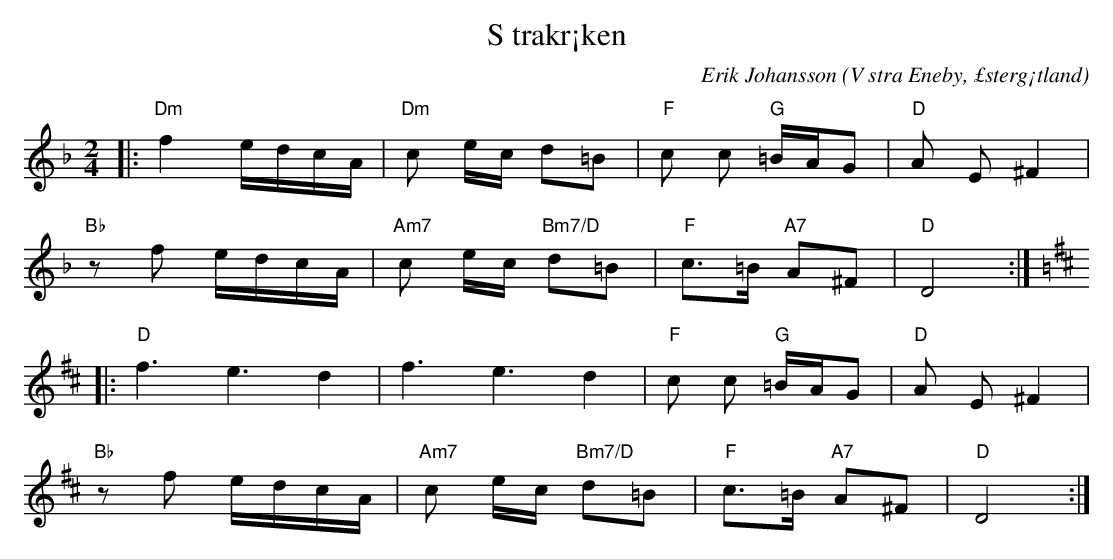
X:1
T:S trakr¡ken
C:Erik Johansson
O:V stra Eneby, £sterg¡tland
Q:90
M:2/4
L:1/8
K:Dm
|:"Dm"f2 e/d/c/A/ |"Dm"c e/c/ d=B| "F" c c "G" =B/A/G | "D" A E ^F2 |
"Bb" zf e/d/c/A/ |"Am7"c e/c/ "Bm7/D"d=B| "F" c>=B  "A7" A^F | "D" D4 :|
K:D
|:"D" f3 e3 d2 |f3 e3 d2| "F" c c "G" =B/A/G | "D" A E ^F2 |
"Bb" zf e/d/c/A/ |"Am7"c e/c/ "Bm7/D"d=B| "F" c>=B  "A7" A^F | "D" D4 :|
